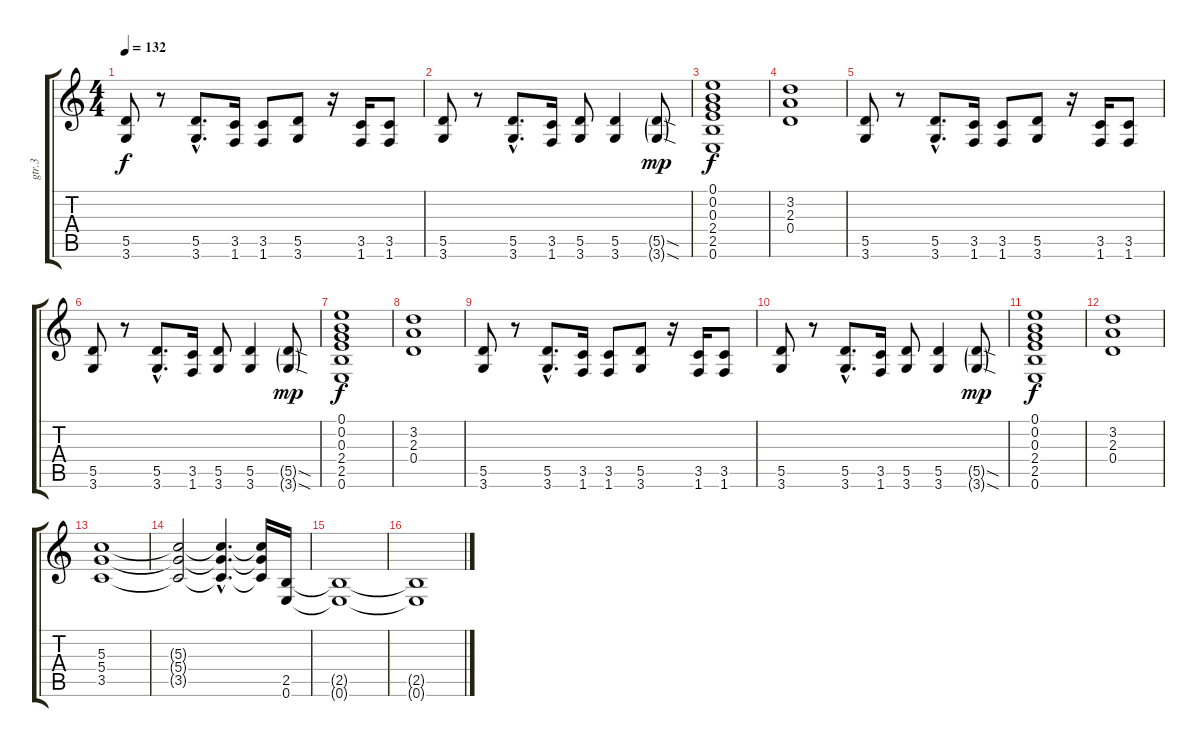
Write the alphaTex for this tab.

\track ("gtr.3" "gtr.3") {instrument distortionguitar}
\staff {score tabs}
\tuning (E4 B3 G3 D3 A2 E2) {hide}
\ts (4 4)
\tempo 132
\clef g2
\ks c
(5.5 3.6).8{dy f} r.8 (5.5{hac} 3.6{hac}).8{d} (3.5 1.6).16 (3.5 1.6).8 (5.5 3.6).8 r.16 (3.5 1.6).16 (3.5 1.6).8 |
(5.5 3.6).8 r.8 (5.5{hac} 3.6{hac}).8{d} (3.5 1.6).16 (5.5 3.6).8 (5.5 3.6).4 (5.5{sod g} 3.6{sod g}).8{dy mp} |
(0.1 0.2 0.3 2.4 2.5 0.6).1{dy f} |
(3.2 2.3 0.4).1 |
(5.5 3.6).8 r.8 (5.5{hac} 3.6{hac}).8{d} (3.5 1.6).16 (3.5 1.6).8 (5.5 3.6).8 r.16 (3.5 1.6).16 (3.5 1.6).8 |
(5.5 3.6).8 r.8 (5.5{hac} 3.6{hac}).8{d} (3.5 1.6).16 (5.5 3.6).8 (5.5 3.6).4 (5.5{sod g} 3.6{sod g}).8{dy mp} |
(0.1 0.2 0.3 2.4 2.5 0.6).1{dy f} |
(3.2 2.3 0.4).1 |
(5.5 3.6).8 r.8 (5.5{hac} 3.6{hac}).8{d} (3.5 1.6).16 (3.5 1.6).8 (5.5 3.6).8 r.16 (3.5 1.6).16 (3.5 1.6).8 |
(5.5 3.6).8 r.8 (5.5{hac} 3.6{hac}).8{d} (3.5 1.6).16 (5.5 3.6).8 (5.5 3.6).4 (5.5{sod g} 3.6{sod g}).8{dy mp} |
(0.1 0.2 0.3 2.4 2.5 0.6).1{dy f} |
(3.2 2.3 0.4).1 |
(5.3 5.4 3.5).1 |
(5.3{t} 5.4{t} 3.5{t}).2 (5.3{hac t} 5.4{hac t} 3.5{hac t}).4{d} (5.3{t} 5.4{t} 3.5{t}).16 (2.5 0.6).16 |
(2.5{t} 0.6{t}).1 |
(2.5{t} 0.6{t}).1
